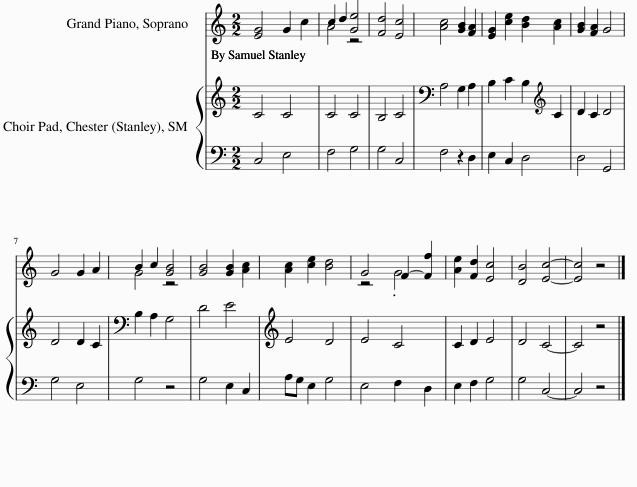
X:1
%%score ( 1 2 ) { 3 | 4 }
L:1/8
M:2/2
I:linebreak $
K:C
V:1 treble
V:2 treble
V:3 treble
V:4 bass
V:1
 [EG]4 G2 c2 | c2 d2 [Ge]4 | [Fd]4 [Ec]4 | [Ac]4 [GB]2 [FA]2 | [EG]2 [ce]2 [Bd]2 [Ac]2 | %5
 [GB]2 [FA]2 G4 |$ G4 G2 A2 | B2 c2 [GB]4 | [GB]4 [GB]2 [Ac]2 | [Ac]2 [ce]2 [Bd]4 | %10
 G4 F2- [Ff]2 | [Ae]2 [Fd]2 [Ec]4 | [DB]4 [Ec]4- | [Ec]4 z4 |] %14
V:2
 x8 | A4 z4 | x8 | x8 | x8 | %5
 x8 |$ x8 | G4 z4 | x8 | x8 | %10
 z4 .G4 | x8 | x8 | x8 |] %14
V:3
 C4 C4 | C4 C4 | B,4 C4 | A,4 G,2 A,2 | B,2 C2 B,2[K:treble] C2 | %5
 D2 C2 D4 |$ D4 D2 C2 | B,2 A,2 G,4 | D4 E4 | E4 D4 | %10
 E4 C4 | C2 D2 E4 | D4 C4- | C4 z4 |] %14
V:4
 C,4 E,4 | F,4 G,4 | G,4 C,4 | F,4 z2 D,2 | E,2 C,2 D,4 | %5
 D,4 G,,4 |$ G,4 E,4 | G,4 z4 | G,4 E,2 C,2 | A,G, E,2 G,4 | %10
 E,4 F,2 D,2 | E,2 F,2 G,4 | G,4 C,4- | C,4 z4 |] %14
